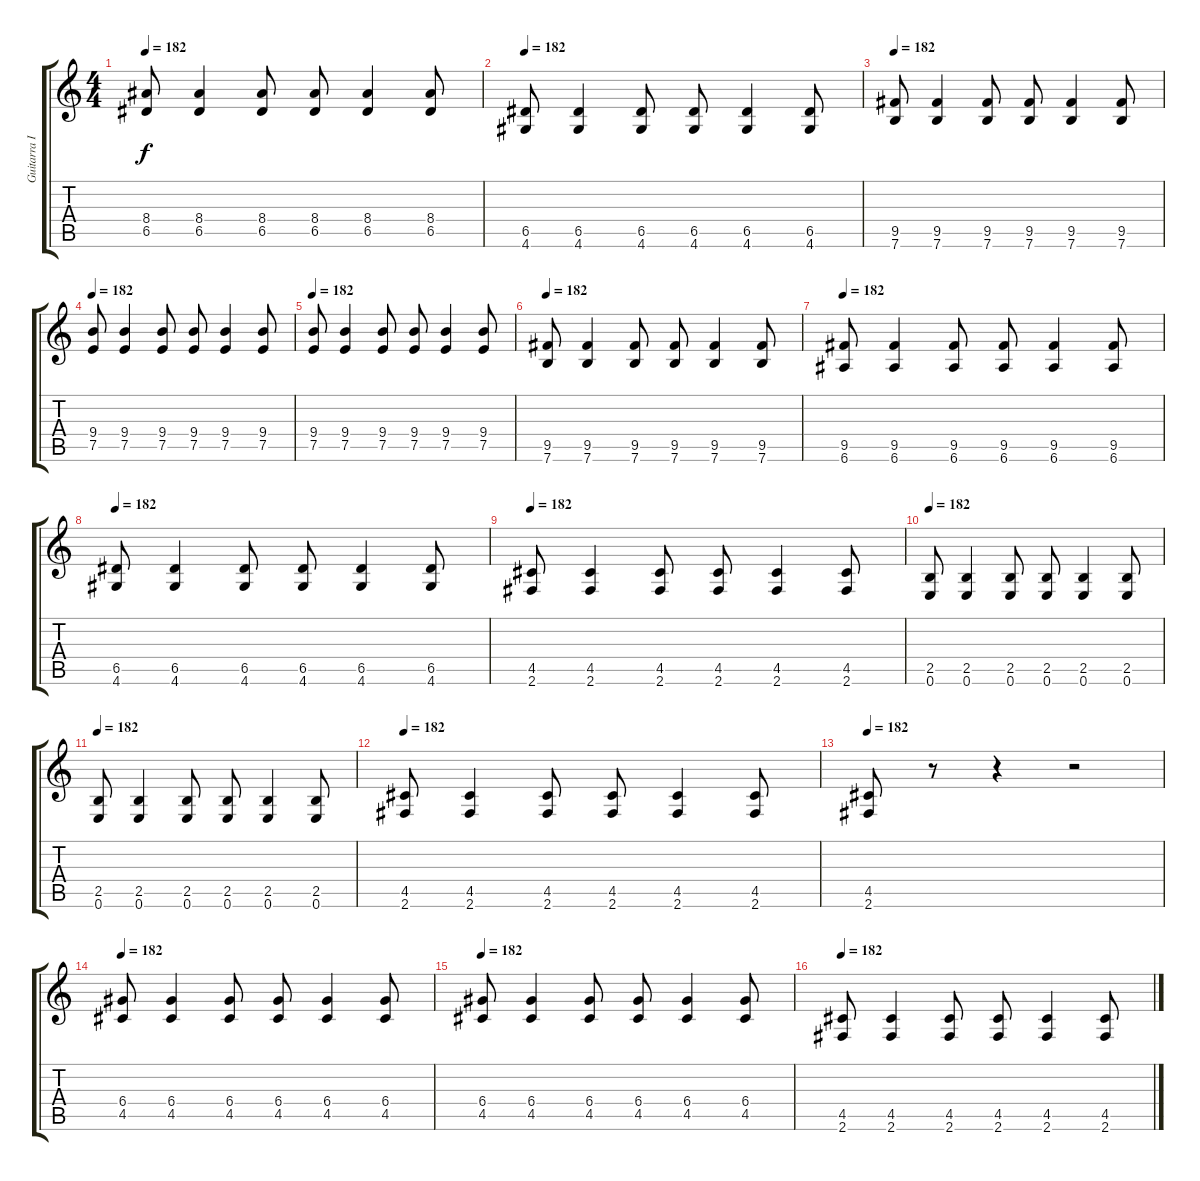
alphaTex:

\track ("Guitarra II" "Guitarra I") {instrument distortionguitar}
\staff {score tabs}
\tuning (E4 B3 G3 D3 A2 E2) {hide}
\ts (4 4)
\tempo 182
\clef g2
\ks c
(8.4 6.5).8{dy f} (8.4 6.5).4 (8.4 6.5).8 (8.4 6.5).8 (8.4 6.5).4 (8.4 6.5).8 |
\tempo 182
(6.5 4.6).8 (6.5 4.6).4 (6.5 4.6).8 (6.5 4.6).8 (6.5 4.6).4 (6.5 4.6).8 |
\tempo 182
(9.5 7.6).8 (9.5 7.6).4 (9.5 7.6).8 (9.5 7.6).8 (9.5 7.6).4 (9.5 7.6).8 |
\tempo 182
(9.4 7.5).8 (9.4 7.5).4 (9.4 7.5).8 (9.4 7.5).8 (9.4 7.5).4 (9.4 7.5).8 |
\tempo 182
(9.4 7.5).8 (9.4 7.5).4 (9.4 7.5).8 (9.4 7.5).8 (9.4 7.5).4 (9.4 7.5).8 |
\tempo 182
(9.5 7.6).8 (9.5 7.6).4 (9.5 7.6).8 (9.5 7.6).8 (9.5 7.6).4 (9.5 7.6).8 |
\tempo 182
(9.5 6.6).8 (9.5 6.6).4 (9.5 6.6).8 (9.5 6.6).8 (9.5 6.6).4 (9.5 6.6).8 |
\tempo 182
(6.5 4.6).8 (6.5 4.6).4 (6.5 4.6).8 (6.5 4.6).8 (6.5 4.6).4 (6.5 4.6).8 |
\tempo 182
(4.5 2.6).8 (4.5 2.6).4 (4.5 2.6).8 (4.5 2.6).8 (4.5 2.6).4 (4.5 2.6).8 |
\tempo 182
(2.5 0.6).8 (2.5 0.6).4 (2.5 0.6).8 (2.5 0.6).8 (2.5 0.6).4 (2.5 0.6).8 |
\tempo 182
(2.5 0.6).8 (2.5 0.6).4 (2.5 0.6).8 (2.5 0.6).8 (2.5 0.6).4 (2.5 0.6).8 |
\tempo 182
(4.5 2.6).8 (4.5 2.6).4 (4.5 2.6).8 (4.5 2.6).8 (4.5 2.6).4 (4.5 2.6).8 |
\tempo 182
(4.5 2.6).8 r.8 r.4 r.2 |
\tempo 182
(6.4 4.5).8 (6.4 4.5).4 (6.4 4.5).8 (6.4 4.5).8 (6.4 4.5).4 (6.4 4.5).8 |
\tempo 182
(6.4 4.5).8 (6.4 4.5).4 (6.4 4.5).8 (6.4 4.5).8 (6.4 4.5).4 (6.4 4.5).8 |
\tempo 182
(4.5 2.6).8 (4.5 2.6).4 (4.5 2.6).8 (4.5 2.6).8 (4.5 2.6).4 (4.5 2.6).8
